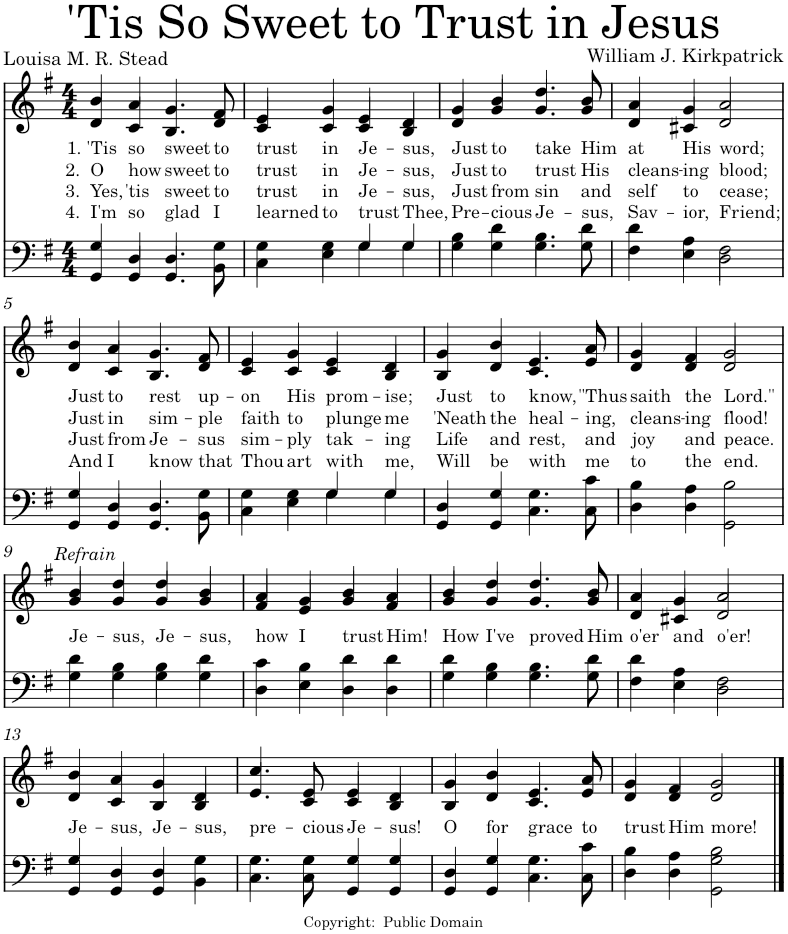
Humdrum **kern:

**kern	**kern	**text	**text	**text	**text
*part1	*part1	*part1	*part1	*part1	*part1
*staff2	*staff1	*staff1	*staff1	*staff1	*staff1
*I"Piano	*	*	*	*	*
*I'Pno.	*	*	*	*	*
*clefF4	*clefG2	*	*	*	*
*k[f#]	*k[f#]	*	*	*	*
*M4/4	*M4/4	*	*	*	*
=1	=1	=1	=1	=1	=1
*^	*	*	*	*	*
!	!	!	!LO:LY:b	!LO:LY:b	!LO:LY:b	!LO:LY:b
*	*	*^	*	*	*	*
4G/	4GG/	4b/	4d/	1. 'Tis	2. O	3. Yes,	4. I'm
!	!	!	!	!LO:LY:b	!LO:LY:b	!LO:LY:b	!LO:LY:b
4D/	4GG/	4a/	4c/	so	how	'tis	so
!	!	!	!	!LO:LY:b	!LO:LY:b	!LO:LY:b	!LO:LY:b
4.D/	4.GG/	4.g/	4.B/	sweet	sweet	sweet	glad
!	!	!	!	!LO:LY:b	!LO:LY:b	!LO:LY:b	!LO:LY:b
8G\	8BB\	8f#/	8d/	to	to	to	I
=2	=2	=2	=2	=2	=2	=2	=2
!	!	!	!	!LO:LY:b	!LO:LY:b	!LO:LY:b	!LO:LY:b
4G\	4C\	4e/	4c/	trust	trust	trust	learned
!	!	!	!	!LO:LY:b	!LO:LY:b	!LO:LY:b	!LO:LY:b
4G\	4E\	4g/	4c/	in	in	in	to
!	!	!	!	!LO:LY:b	!LO:LY:b	!LO:LY:b	!LO:LY:b
4G/	4G\	4e/	4c/	Je-	Je-	Je-	trust
!	!	!	!	!LO:LY:b	!LO:LY:b	!LO:LY:b	!LO:LY:b
4G/	4G\	4d/	4B/	-sus,	-sus,	-sus,	Thee,
=3	=3	=3	=3	=3	=3	=3	=3
!	!	!	!	!LO:LY:b	!LO:LY:b	!LO:LY:b	!LO:LY:b
4B\	4G\	4g/	4d/	Just	Just	Just	Pre-
!	!	!	!	!LO:LY:b	!LO:LY:b	!LO:LY:b	!LO:LY:b
4d\	4G\	4b/	4g/	to	to	from	-cious
!	!	!	!	!LO:LY:b	!LO:LY:b	!LO:LY:b	!LO:LY:b
4.B\	4.G\	4.dd/	4.g/	take	trust	sin	Je-
!	!	!	!	!LO:LY:b	!LO:LY:b	!LO:LY:b	!LO:LY:b
8d\	8G\	8b/	8g/	Him	His	and	-sus,
=4	=4	=4	=4	=4	=4	=4	=4
!	!	!	!	!LO:LY:b	!LO:LY:b	!LO:LY:b	!LO:LY:b
4d\	4F#\	4a/	4d/	at	cleans-	self	Sav-
!	!	!	!	!LO:LY:b	!LO:LY:b	!LO:LY:b	!LO:LY:b
4A\	4E\	4g/	4c#X/	His	-ing	to	-ior,
!	!	!	!	!LO:LY:b	!LO:LY:b	!LO:LY:b	!LO:LY:b
2F#\	2D\	2a/	2d/	word;	blood;	cease;	Friend;
!!LO:LB:g=z	!!
=5	=5	=5	=5	=5	=5	=5	=5
!	!	!	!	!LO:LY:b	!LO:LY:b	!LO:LY:b	!LO:LY:b
4G/	4GG/	4b/	4d/	Just	Just	Just	And
!	!	!	!	!LO:LY:b	!LO:LY:b	!LO:LY:b	!LO:LY:b
4D/	4GG/	4a/	4c/	to	in	from	I
!	!	!	!	!LO:LY:b	!LO:LY:b	!LO:LY:b	!LO:LY:b
4.D/	4.GG/	4.g/	4.B/	rest	sim-	Je-	know
!	!	!	!	!LO:LY:b	!LO:LY:b	!LO:LY:b	!LO:LY:b
8G\	8BB\	8f#/	8d/	up-	-ple	-sus	that
=6	=6	=6	=6	=6	=6	=6	=6
!	!	!	!	!LO:LY:b	!LO:LY:b	!LO:LY:b	!LO:LY:b
4G\	4C\	4e/	4c/	-on	faith	sim-	Thou
!	!	!	!	!LO:LY:b	!LO:LY:b	!LO:LY:b	!LO:LY:b
4G\	4E\	4g/	4c/	His	to	-ply	art
!	!	!	!	!LO:LY:b	!LO:LY:b	!LO:LY:b	!LO:LY:b
4G/	4G\	4e/	4c/	prom-	plunge	tak-	with
!	!	!	!	!LO:LY:b	!LO:LY:b	!LO:LY:b	!LO:LY:b
4G/	4G\	4d/	4B/	-ise;	me	-ing	me,
=7	=7	=7	=7	=7	=7	=7	=7
!	!	!	!	!LO:LY:b	!LO:LY:b	!LO:LY:b	!LO:LY:b
4D/	4GG/	4g/	4B/	Just	'Neath	Life	Will
!	!	!	!	!LO:LY:b	!LO:LY:b	!LO:LY:b	!LO:LY:b
4G/	4GG/	4b/	4d/	to	the	and	be
!	!	!	!	!LO:LY:b	!LO:LY:b	!LO:LY:b	!LO:LY:b
4.G\	4.C\	4.e/	4.c/	know,	heal-	rest,	with
!	!	!	!	!LO:LY:b	!LO:LY:b	!LO:LY:b	!LO:LY:b
8c\	8C\	8a/	8e/	"Thus	-ing,	and	me
=8	=8	=8	=8	=8	=8	=8	=8
!	!	!	!	!LO:LY:b	!LO:LY:b	!LO:LY:b	!LO:LY:b
4B\	4D\	4g/	4d/	saith	cleans-	joy	to
!	!	!	!	!LO:LY:b	!LO:LY:b	!LO:LY:b	!LO:LY:b
4A\	4D\	4f#/	4d/	the	-ing	and	the
!	!	!	!	!LO:LY:b	!LO:LY:b	!LO:LY:b	!LO:LY:b
2B\	2GG\	2g/	2d/	Lord."	flood!	peace.	end.
!!LO:LB:g=z	!!
=9	=9	=9	=9	=9	=9	=9	=9
!	!	!LO:TX:a:i:t=Refrain	!	!	!	!	!
!	!	!	!	!LO:LY:b	!	!	!
4d\	4G\	4b/	4g/	Je-	.	.	.
!	!	!	!	!LO:LY:b	!	!	!
4B\	4G\	4dd/	4g/	-sus,	.	.	.
!	!	!	!	!LO:LY:b	!	!	!
4B\	4G\	4dd/	4g/	Je-	.	.	.
!	!	!	!	!LO:LY:b	!	!	!
4d\	4G\	4b/	4g/	-sus,	.	.	.
=10	=10	=10	=10	=10	=10	=10	=10
!	!	!	!	!LO:LY:b	!	!	!
4c\	4D\	4a/	4f#/	how	.	.	.
!	!	!	!	!LO:LY:b	!	!	!
4B\	4E\	4g/	4e/	I	.	.	.
!	!	!	!	!LO:LY:b	!	!	!
4d\	4D\	4b/	4g/	trust	.	.	.
!	!	!	!	!LO:LY:b	!	!	!
4d\	4D\	4a/	4f#/	Him!	.	.	.
=11	=11	=11	=11	=11	=11	=11	=11
!	!	!	!	!LO:LY:b	!	!	!
4d\	4G\	4b/	4g/	How	.	.	.
!	!	!	!	!LO:LY:b	!	!	!
4B\	4G\	4dd/	4g/	I've	.	.	.
!	!	!	!	!LO:LY:b	!	!	!
4.B\	4.G\	4.dd/	4.g/	proved	.	.	.
!	!	!	!	!LO:LY:b	!	!	!
8d\	8G\	8b/	8g/	Him	.	.	.
=12	=12	=12	=12	=12	=12	=12	=12
!	!	!	!	!LO:LY:b	!	!	!
4d\	4F#\	4a/	4d/	o'er	.	.	.
!	!	!	!	!LO:LY:b	!	!	!
4A\	4E\	4g/	4c#X/	and	.	.	.
!	!	!	!	!LO:LY:b	!	!	!
2F#\	2D\	2a/	2d/	o'er!	.	.	.
!!LO:LB:g=z	!!
=13	=13	=13	=13	=13	=13	=13	=13
!	!	!	!	!LO:LY:b	!	!	!
4G/	4GG/	4b/	4d/	Je-	.	.	.
!	!	!	!	!LO:LY:b	!	!	!
4D/	4GG/	4a/	4c/	-sus,	.	.	.
!	!	!	!	!LO:LY:b	!	!	!
4D/	4GG/	4g/	4B/	Je-	.	.	.
!	!	!	!	!LO:LY:b	!	!	!
4G\	4BB\	4d/	4B/	-sus,	.	.	.
=14	=14	=14	=14	=14	=14	=14	=14
!	!	!	!	!LO:LY:b	!	!	!
4.G\	4.C\	4.cc/	4.e/	pre-	.	.	.
!	!	!	!	!LO:LY:b	!	!	!
8G\	8C\	8e/	8c/	-cious	.	.	.
!	!	!	!	!LO:LY:b	!	!	!
4G/	4GG/	4e/	4c/	Je-	.	.	.
!	!	!	!	!LO:LY:b	!	!	!
4G/	4GG/	4d/	4B/	-sus!	.	.	.
=15	=15	=15	=15	=15	=15	=15	=15
!	!	!	!	!LO:LY:b	!	!	!
4D/	4GG/	4g/	4B/	O	.	.	.
!	!	!	!	!LO:LY:b	!	!	!
4G/	4GG/	4b/	4d/	for	.	.	.
!	!	!	!	!LO:LY:b	!	!	!
4.G\	4.C\	4.e/	4.c/	grace	.	.	.
!	!	!	!	!LO:LY:b	!	!	!
8c\	8C\	8a/	8e/	to	.	.	.
=16	=16	=16	=16	=16	=16	=16	=16
!	!	!	!	!LO:LY:b	!	!	!
4B\	4D\	4g/	4d/	trust	.	.	.
!	!	!	!	!LO:LY:b	!	!	!
4A\	4D\	4f#/	4d/	Him	.	.	.
!	!	!	!	!LO:LY:b	!	!	!
2G\ 2B\	2GG\	2g/	2d/	more!	.	.	.
*v	*v	*	*	*	*	*	*
*	*v	*v	*	*	*	*
==	==	==	==	==	==
*-	*-	*-	*-	*-	*-
